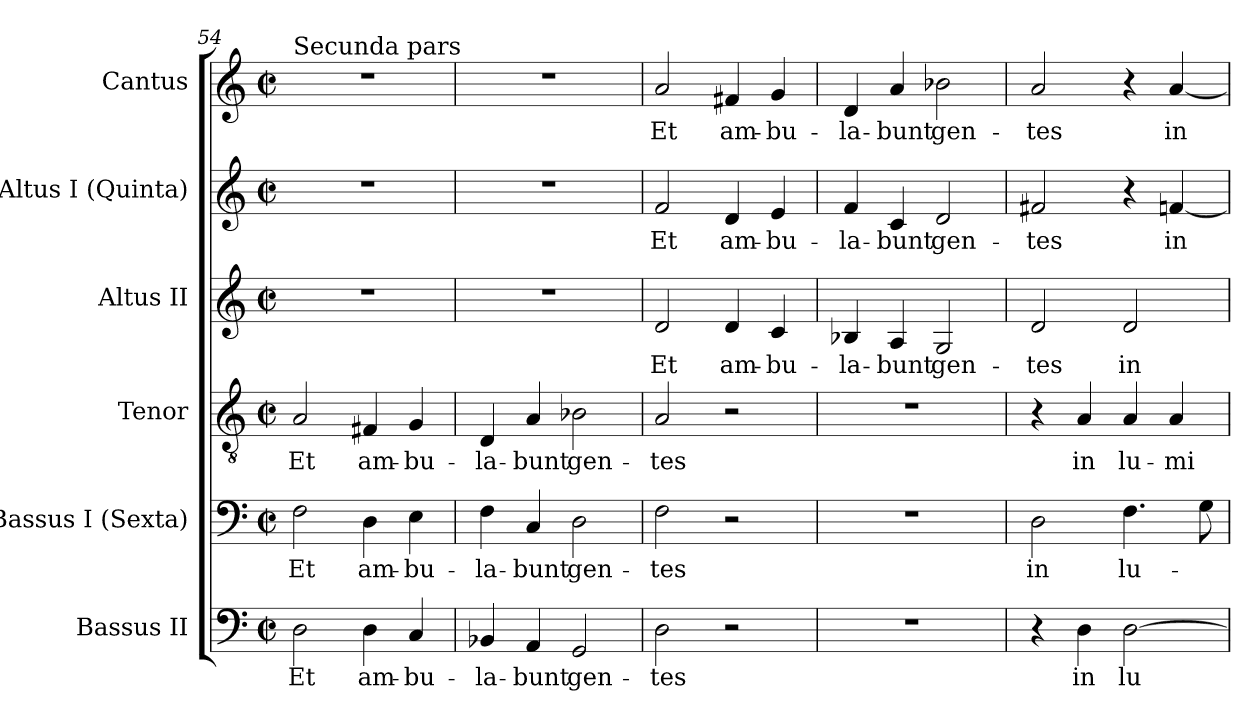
**kern	**text	**kern	**text	**kern	**text	**kern	**text	**kern	**text	**kern	**text
*part6	*part6	*part5	*part5	*part4	*part4	*part3	*part3	*part2	*part2	*part1	*part1
*staff6	*staff6	*staff5	*staff5	*staff4	*staff4	*staff3	*staff3	*staff2	*staff2	*staff1	*staff1
*I"Bassus II	*	*I"Bassus I (Sexta)	*	*I"Tenor	*	*I"Altus II	*	*I"Altus I (Quinta)	*	*I"Cantus	*
*I'B.	*	*I'B.	*	*I'T.	*	*I'A.	*	*I'A.	*	*I'S.	*
!!LO:LB:g=z
*clefF4	*	*clefF4	*	*clefGv2	*	*clefG2	*	*clefG2	*	*clefG2	*
*	*	*	*	*ITrd7c12	*	*	*	*	*	*	*
*k[]	*	*k[]	*	*k[]	*	*k[]	*	*k[]	*	*k[]	*
*C:	*	*C:	*	*C:	*	*C:	*	*C:	*	*C:	*
*M2/2	*	*M2/2	*	*M2/2	*	*M2/2	*	*M2/2	*	*M2/2	*
*met(c|)	*	*met(c|)	*	*met(c|)	*	*met(c|)	*	*met(c|)	*	*met(c|)	*
=54	=54	=54	=54	=54	=54	=54	=54	=54	=54	=54	=54
!	!LO:LY:b:color=#000000	!	!	!	!	!	!	!	!	!	!
!	!	!	!LO:LY:b:color=#000000	!	!	!	!	!	!	!	!
!	!	!	!	!	!	!	!	!	!	!LO:TX:a:t=Secunda pars	!
!	!	!	!	!	!LO:LY:b:color=#000000	!	!	!	!	!	!
2Di\	Et	2Fi\	Et	2AAi/	Et	1r	.	1r	.	1r	.
!	!LO:LY:b:color=#000000	!	!	!	!	!	!	!	!	!	!
!	!	!	!LO:LY:b:color=#000000	!	!	!	!	!	!	!	!
!	!	!	!	!	!LO:LY:b:color=#000000	!	!	!	!	!	!
4Di\	am-	4Di\	am-	4FF#Xi/	am-	.	.	.	.	.	.
!	!LO:LY:b:color=#000000	!	!	!	!	!	!	!	!	!	!
!	!	!	!LO:LY:b:color=#000000	!	!	!	!	!	!	!	!
!	!	!	!	!	!LO:LY:b:color=#000000	!	!	!	!	!	!
4Ci/	-bu-	4Ei\	-bu-	4GGi/	-bu-	.	.	.	.	.	.
=55	=55	=55	=55	=55	=55	=55	=55	=55	=55	=55	=55
!	!LO:LY:b:color=#000000	!	!	!	!	!	!	!	!	!	!
!	!	!	!LO:LY:b:color=#000000	!	!	!	!	!	!	!	!
!	!	!	!	!	!LO:LY:b:color=#000000	!	!	!	!	!	!
4BB-Xi/	-la-	4Fi\	-la-	4DDi/	-la-	1r	.	1r	.	1r	.
!	!LO:LY:b:color=#000000	!	!	!	!	!	!	!	!	!	!
!	!	!	!LO:LY:b:color=#000000	!	!	!	!	!	!	!	!
!	!	!	!	!	!LO:LY:b:color=#000000	!	!	!	!	!	!
4AAi/	-bunt	4Ci/	-bunt	4AAi/	-bunt	.	.	.	.	.	.
!	!LO:LY:b:color=#000000	!	!	!	!	!	!	!	!	!	!
!	!	!	!LO:LY:b:color=#000000	!	!	!	!	!	!	!	!
!	!	!	!	!	!LO:LY:b:color=#000000	!	!	!	!	!	!
2GGi/	gen-	2Di\	gen-	2BB-Xi\	gen-	.	.	.	.	.	.
=56	=56	=56	=56	=56	=56	=56	=56	=56	=56	=56	=56
!	!LO:LY:b:color=#000000	!	!	!	!	!	!	!	!	!	!
!	!	!	!LO:LY:b:color=#000000	!	!	!	!	!	!	!	!
!	!	!	!	!	!LO:LY:b:color=#000000	!	!	!	!	!	!
!	!	!	!	!	!	!	!LO:LY:b:color=#000000	!	!	!	!
!	!	!	!	!	!	!	!	!	!LO:LY:b:color=#000000	!	!
!	!	!	!	!	!	!	!	!	!	!	!LO:LY:b:color=#000000
2Di\	-tes	2Fi\	-tes	2AAi/	-tes	2di/	Et	2fi/	Et	2ai/	Et
!	!	!	!	!	!	!	!LO:LY:b:color=#000000	!	!	!	!
!	!	!	!	!	!	!	!	!	!LO:LY:b:color=#000000	!	!
!	!	!	!	!	!	!	!	!	!	!	!LO:LY:b:color=#000000
2r	.	2r	.	2r	.	4di/	am-	4di/	am-	4f#Xi/	am-
!	!	!	!	!	!	!	!LO:LY:b:color=#000000	!	!	!	!
!	!	!	!	!	!	!	!	!	!LO:LY:b:color=#000000	!	!
!	!	!	!	!	!	!	!	!	!	!	!LO:LY:b:color=#000000
.	.	.	.	.	.	4ci/	-bu-	4ei/	-bu-	4gi/	-bu-
=57	=57	=57	=57	=57	=57	=57	=57	=57	=57	=57	=57
!	!	!	!	!	!	!	!LO:LY:b:color=#000000	!	!	!	!
!	!	!	!	!	!	!	!	!	!LO:LY:b:color=#000000	!	!
!	!	!	!	!	!	!	!	!	!	!	!LO:LY:b:color=#000000
1r	.	1r	.	1r	.	4B-Xi/	-la-	4fi/	-la-	4di/	-la-
!	!	!	!	!	!	!	!LO:LY:b:color=#000000	!	!	!	!
!	!	!	!	!	!	!	!	!	!LO:LY:b:color=#000000	!	!
!	!	!	!	!	!	!	!	!	!	!	!LO:LY:b:color=#000000
.	.	.	.	.	.	4Ai/	-bunt	4ci/	-bunt	4ai/	-bunt
!	!	!	!	!	!	!	!LO:LY:b:color=#000000	!	!	!	!
!	!	!	!	!	!	!	!	!	!LO:LY:b:color=#000000	!	!
!	!	!	!	!	!	!	!	!	!	!	!LO:LY:b:color=#000000
.	.	.	.	.	.	2Gi/	gen-	2di/	gen-	2b-Xi\	gen-
=58	=58	=58	=58	=58	=58	=58	=58	=58	=58	=58	=58
!	!	!	!LO:LY:b:color=#000000	!	!	!	!	!	!	!	!
!	!	!	!	!	!	!	!LO:LY:b:color=#000000	!	!	!	!
!	!	!	!	!	!	!	!	!	!LO:LY:b:color=#000000	!	!
!	!	!	!	!	!	!	!	!	!	!	!LO:LY:b:color=#000000
4r	.	2Di\	in	4r	.	2di/	-tes	2f#Xi/	-tes	2ai/	-tes
!	!LO:LY:b:color=#000000	!	!	!	!	!	!	!	!	!	!
!	!	!	!	!	!LO:LY:b:color=#000000	!	!	!	!	!	!
4Di\	in	.	.	4AAi/	in	.	.	.	.	.	.
!	!LO:LY:b:color=#000000	!	!	!	!	!	!	!	!	!	!
!	!	!	!LO:LY:b:color=#000000	!	!	!	!	!	!	!	!
!	!	!	!	!	!LO:LY:b:color=#000000	!	!	!	!	!	!
!	!	!	!	!	!	!	!LO:LY:b:color=#000000	!	!	!	!
[>2Di\	lu-	4.Fi\	lu-	4AAi/	lu-	2di/	in	4r	.	4r	.
!	!	!	!	!	!LO:LY:b:color=#000000	!	!	!	!	!	!
!	!	!	!	!	!	!	!	!	!LO:LY:b:color=#000000	!	!
!	!	!	!	!	!	!	!	!	!	!	!LO:LY:b:color=#000000
.	.	.	.	4AAi/	-mi-	.	.	[<4fni/	in	[<4ai/	in
.	.	8Gi\	.	.	.	.	.	.	.	.	.
=	=	=	=	=	=	=	=	=	=	=	=
*-	*-	*-	*-	*-	*-	*-	*-	*-	*-	*-	*-
